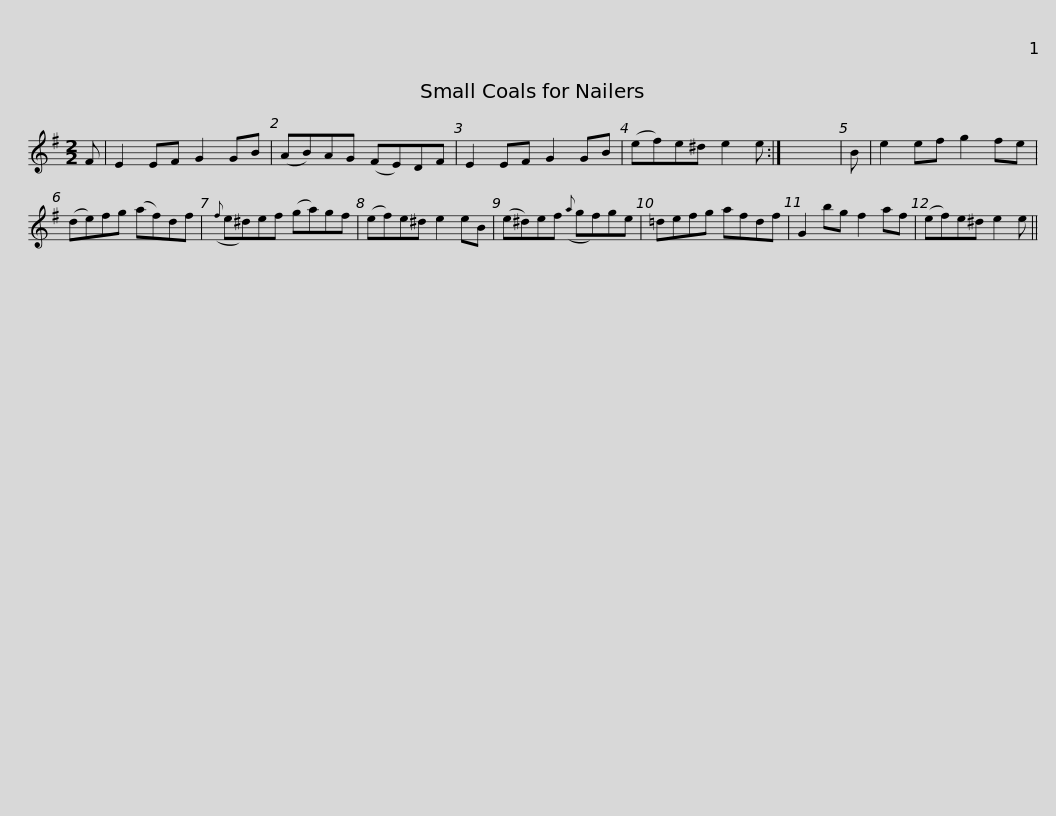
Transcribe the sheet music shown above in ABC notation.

X:1
L:1/8
M:2/2
I:linebreak $
K:Emin
V:1 treble
V:1
 F | E2 EF G2 GB | (AB)AG (FE)DF | E2 EF G2 GB | (ef)e^d e2 e :| %5
 x8 | B | e2 ef g2 fe |$ (de)fg (af)df |({f} e^d)ef (ga)gf | %10
 (ef)e^d e2 eB | (e^d)ef({a} gf)ge | =defg afdf |$ G2 bg f2 af | (ef)e^d e2 e || %15
